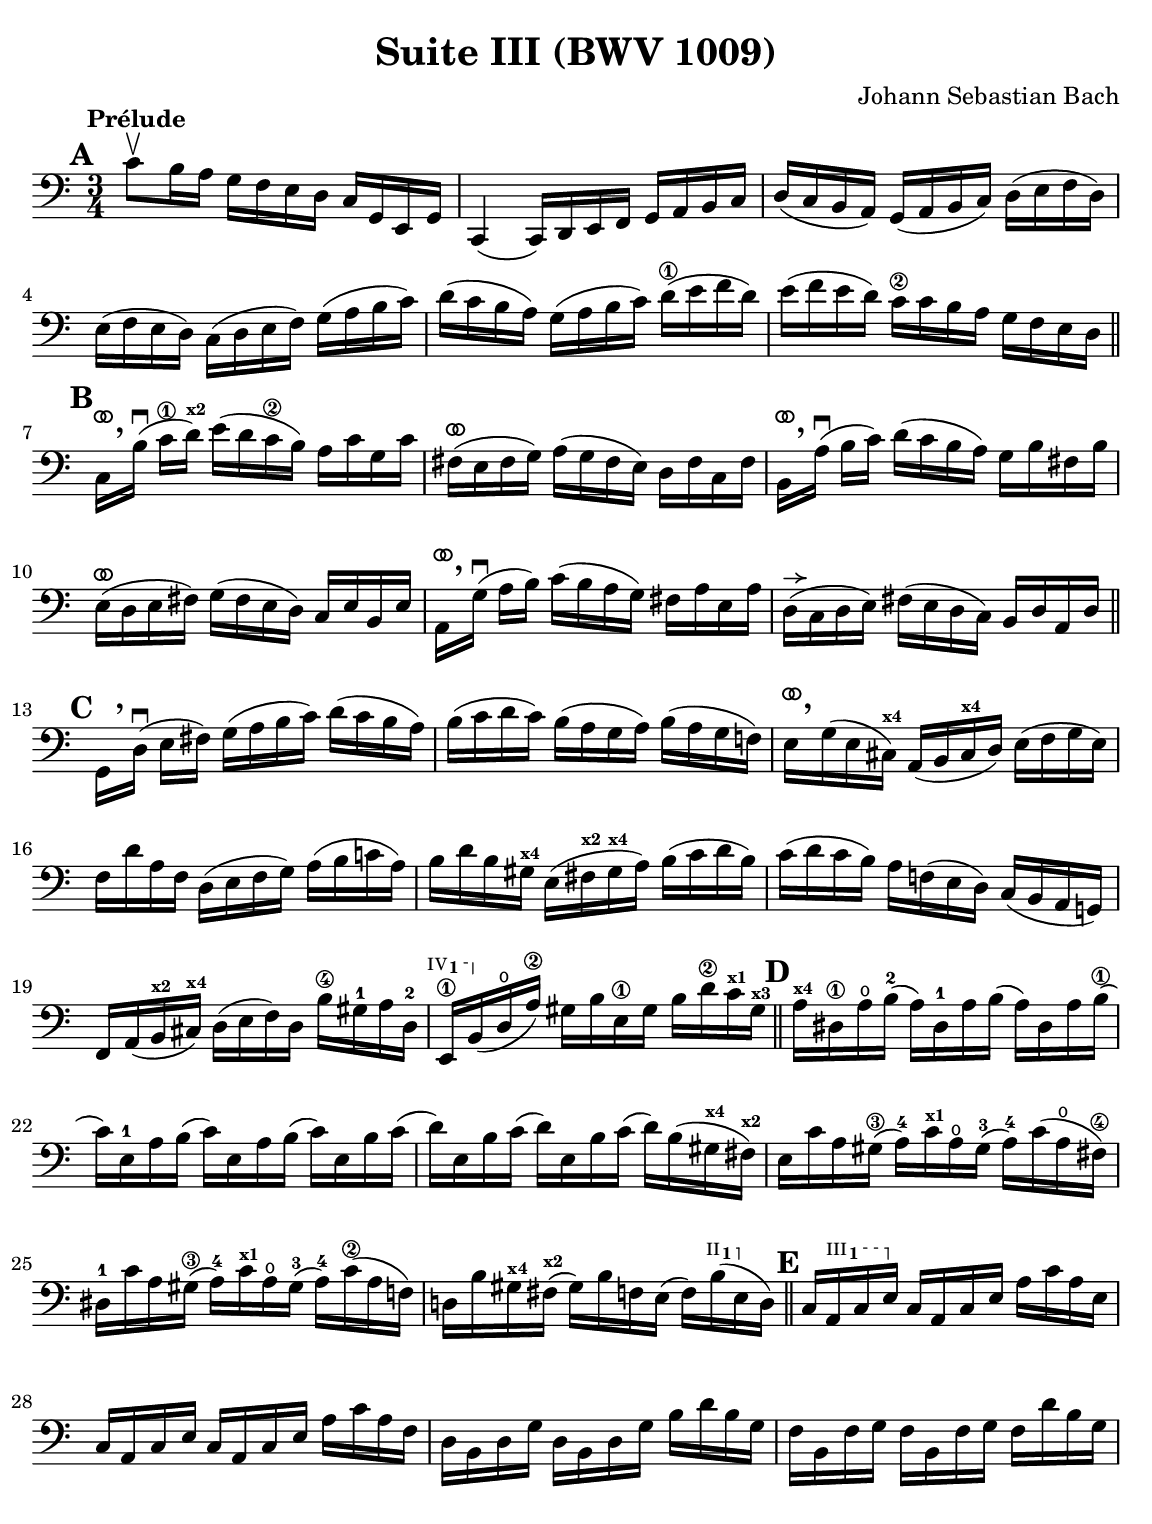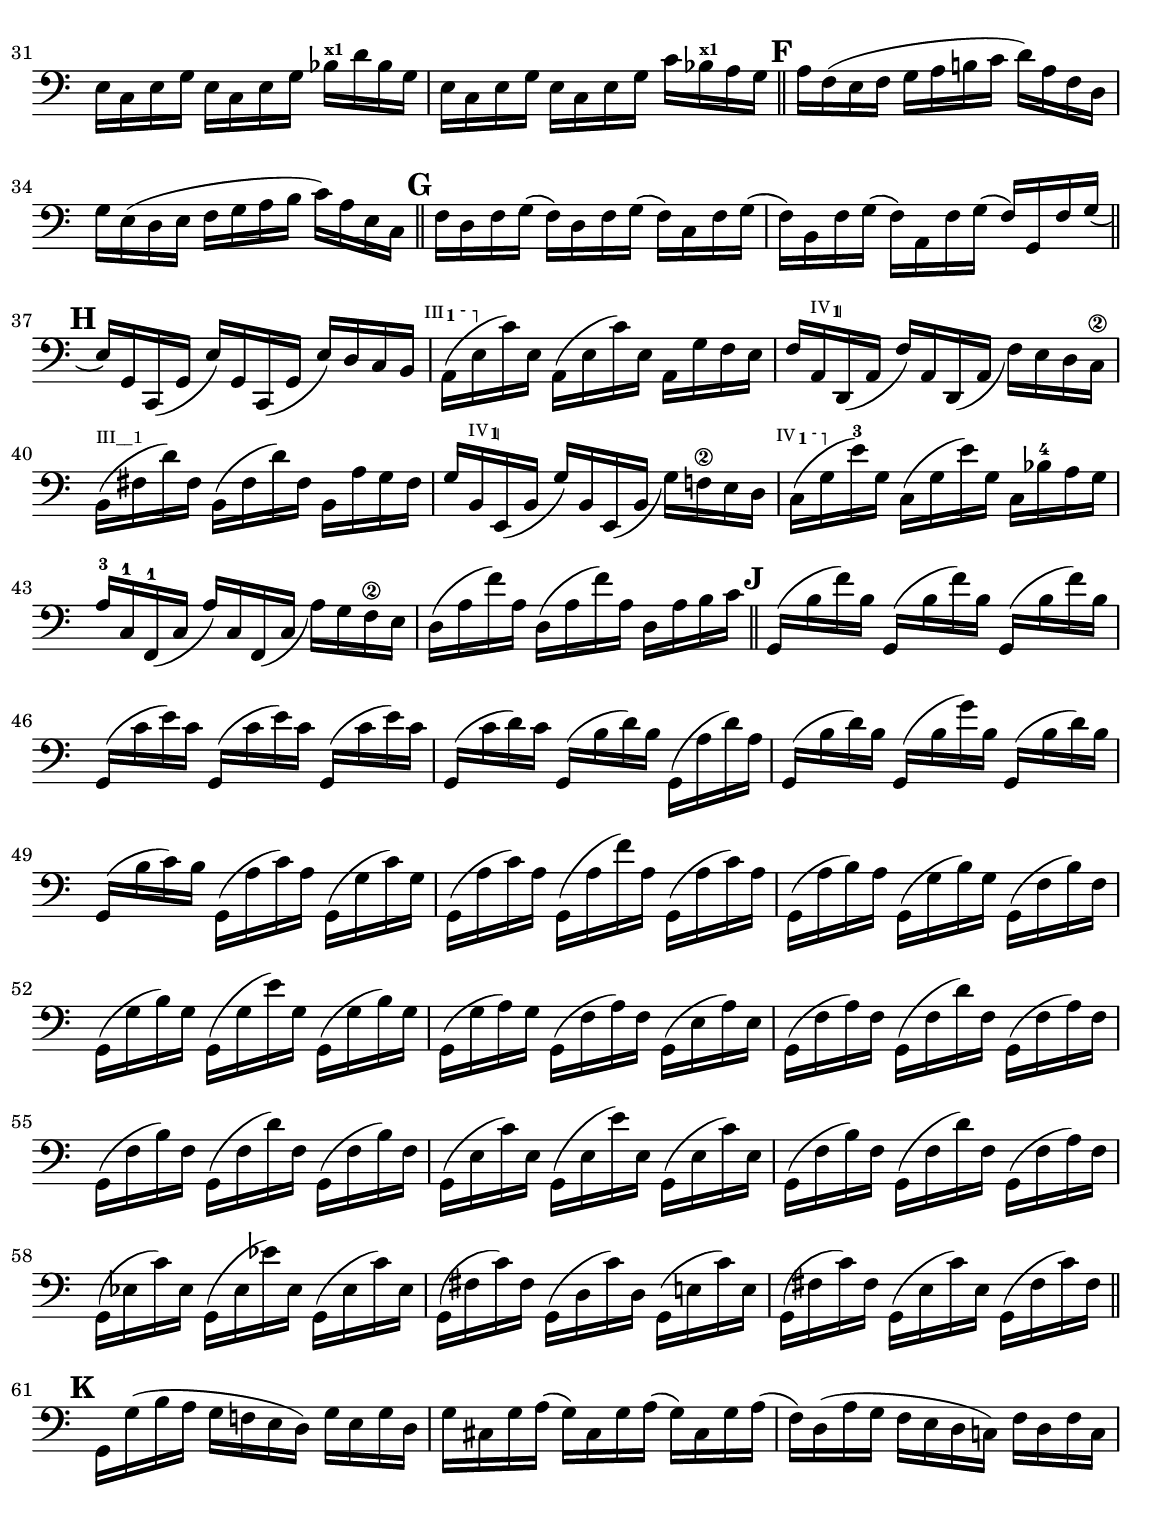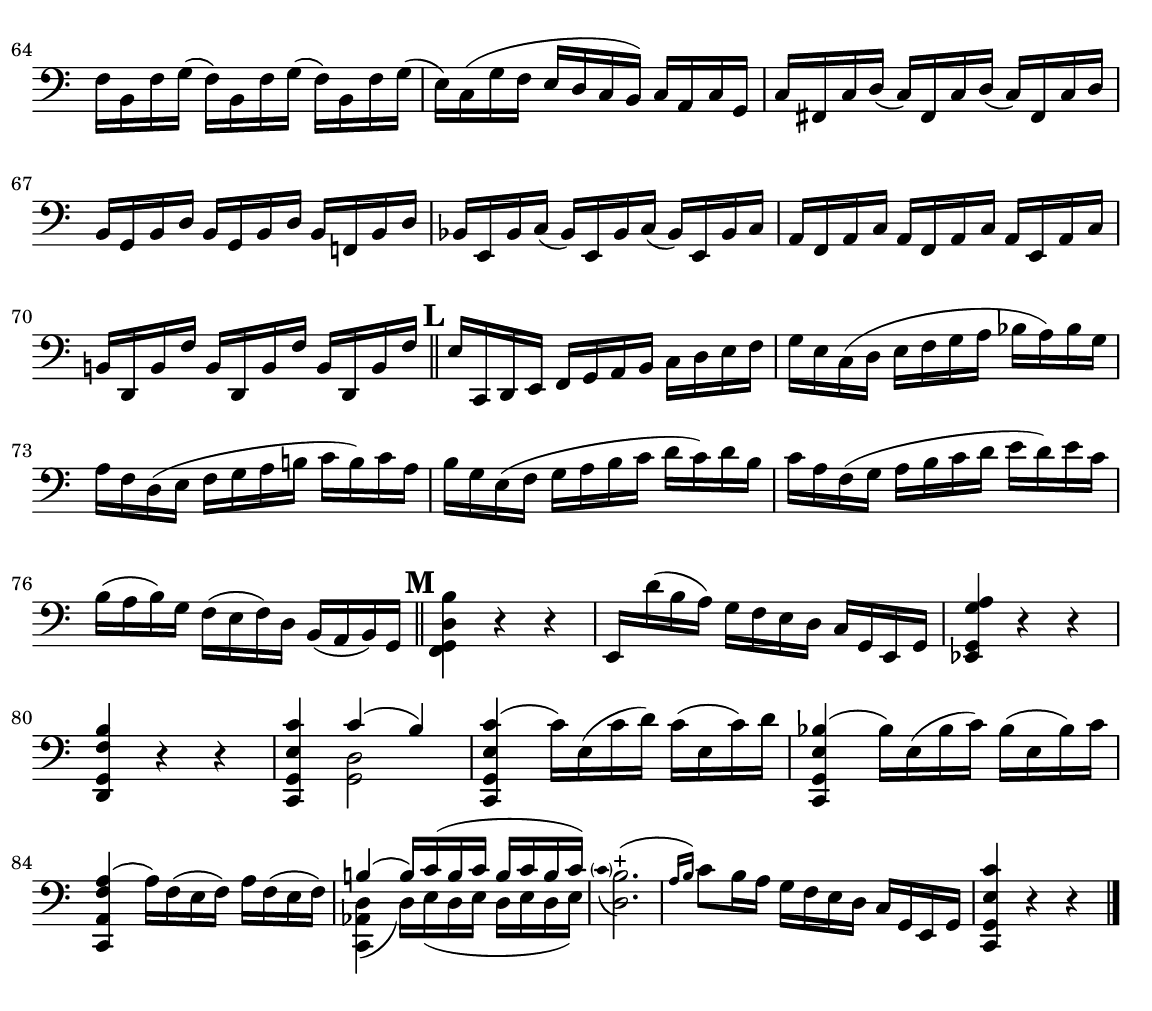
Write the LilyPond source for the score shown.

#(set-global-staff-size 21)

\version "2.18.2"

\header {
  title = "Suite III (BWV 1009)"
  composer = "Johann Sebastian Bach"
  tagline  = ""
}

\language "italiano"

% iPad Pro 12.9

\paper {
  paper-width  = 195\mm
  paper-height = 260\mm
  indent = #0
  page-count = #3
  line-width = #184
  print-page-number = ##f
  ragged-last-bottom = ##t
  ragged-bottom = ##f
%  ragged-last = ##t
}

% \phrasingSlurDashed
% \SlurDashed
% \slurSolid

allongerUne = \markup {
  \center-column {
    \combine
    \draw-line #'(-2 . 0)
    \arrow-head #X #RIGHT ##f
  }
}

ringsps = #"
  0.15 setlinewidth
  0.9 0.6 moveto
  0.4 0.6 0.5 0 361 arc
  stroke
  1.0 0.6 0.5 0 361 arc
  stroke
  "

vibrato = \markup {
  \with-dimensions #'(-0.2 . 1.6) #'(0 . 1.2)
  \postscript #ringsps
}

startModernBarre =
#(define-event-function (parser location fretnum partial)
   (number? number?)
    #{
      \tweak bound-details.left.text
        \markup
          \teeny \concat {
          #(format #f "~@r" fretnum)
          \hspace #.2
          \lower #.3 \small \bold \fontsize #-2 #(number->string partial)
          \hspace #.5
        }
      \tweak font-size -1
      \tweak font-shape #'upright
      \tweak style #'dashed-line
      \tweak dash-fraction #0.3
      \tweak dash-period #1
      \tweak bound-details.left.stencil-align-dir-y #0.35
      \tweak bound-details.left.padding 2.5 % was 0.25
      \tweak bound-details.left.attach-dir -1
      \tweak bound-details.left-broken.text ##f
      \tweak bound-details.left-broken.attach-dir -1
      %% adjust the numeric values to fit your needs:
      \tweak bound-details.left-broken.padding 0.5 %% was 1.5
      \tweak bound-details.right-broken.padding 0
      \tweak bound-details.right.padding 0.25
      \tweak bound-details.right.attach-dir 2
      \tweak bound-details.right-broken.text ##f
      \tweak bound-details.right.text
        \markup
          \with-dimensions #'(0 . 0) #'(-.3 . 0) %% was (0 . -1)
          \draw-line #'(0 . -1)
      \startTextSpan
   #})

stopBarre = \stopTextSpan

% Analysis brackets under the staff

\layout {
  \context {
    \Voice
    \consists "Horizontal_bracket_engraver"
  }
}

\score {
  \new Staff {
    \override Hairpin.to-barline = ##f
    \override Beam.auto-knee-gap = #2
    \override ParenthesesItem.padding = #0.1
    \override ParenthesesItem.font-size = #-1
    \override BreathingSign.text = \markup {
      \translate #'(-1.75 . 1.6)
      \musicglyph #"scripts.rcomma"
    }

    \tempo "Prélude"
    \time 3/4
    \key do \major
    \clef "bass"
    
      \mark \default
      do'8\upbow si16 la16 sol16 fa16 mi16 re16 do16 sol,16 mi,16 sol,16
    | do,4( do,16) re,16 mi,16 fa,16 sol,16 la,16 si,16 do16
    | re16( do16 si,16 la,16) sol,16( la,16 si,16 do16) re16( mi16 fa16 re16)
    | mi16( fa16 mi16 re16) do16( re16 mi16 fa16) sol16( la16 si16 do'16)
    | re'16( do'16 si16 la16) sol16( la16 si16 do'16) re'16(\1 mi'16 fa'16 re'16)
    | mi'16( fa'16 mi'16 re'16) do'16\2 do'16 si16 la16 sol16 fa16 mi16 re16
    \bar "||" \mark \default
      do16[^\vibrato \breathe si16]\downbow( do'16\1 re'16)^\markup{\teeny\bold x2} 
      mi'16( re'16 do'16\2 si16) la16 do'16 sol16 do'16
    | fad16(^\vibrato mi16 fad16 sol16) la16( sol16 fad16 mi16) re16 fad16 do16 fad16
    | si,16[^\vibrato \breathe la16](\downbow si16 do'16) re'16( do'16 si16 la16) sol16 si16 fad16 si16
    | mi16(^\vibrato re16 mi16 fad16) sol16( fad16 mi16 re16) do16 mi16 si,16 mi16
    | la,16[^\vibrato \breathe sol16](\downbow la16 si16) do'16( si16 la16 sol16) fad16 la16 mi16 la16
    | re16(^\allongerUne do16 re16 mi16) fad16( mi16 re16 do16) si,16 re16 la,16 re16
    \bar "||" \mark \default
      sol,16_[ \breathe re16]\downbow( mi16 fad16) sol16( la16 si16 do'16) re'16( do'16 si16 la16)
    | si16( do'16 re'16 do'16) si16( la16 sol16 la16) si16( la16 sol16 fa!16)
    | mi16[^\vibrato \breathe sol16( mi16 dod16)]^\markup{\teeny\bold x4} 
      la,16( si,16 dod16^\markup{\teeny\bold x4} re16) mi16( fa16 sol16 mi16)
    | fa16 re'16 la16 fa16 re16( mi16 fa16 sol16) la16( si16 do'!16 la16)
    | si16 re'16 si16 sold16^\markup{\bold\teeny x4} mi16( fad16^\markup{\bold\teeny x2} 
      sold16^\markup{\bold\teeny x4} la16) si16( do'16 re'16 si16)
    | do'16( re'16 do'16 si16) la16 fa!16( mi16 re16) do16( si,16 la,16 sol,!16)
    | fa,16 la,16( si,16^\markup{\teeny\bold x2} dod16)^\markup{\teeny\bold x4} 
      re16( mi16 fa16) re16 si16\4 sold16-1 la16 re16-2
    \startModernBarre #4 #1 mi,16\1 si,16( \stopBarre re16\open la16)\2 
    sold16 si16 mi16\1 sold16 si16 re'16\2 do'16^\markup{\teeny\bold x1} 
    sold16^\markup{\teeny\bold x3}
    \bar "||" \mark \default
      la16^\markup{\teeny\bold x4} red16\1 la16\open si16(-2 la16) red16-1 la16 si16( 
      la16) red16 la16 si16(\1
    | do'16) mi16-1 la16 si16( do'16) mi16 la16 si16( do'16) mi16 si16 do'16(
    | re'16) mi16 si16 do'16( re'16) mi16 si16 do'16( re'16) si16( 
      sold16^\markup{\teeny\bold x4} fad16)^\markup{\teeny\bold x2}
    | mi16 do'16 la16 sold16(\3 la16)-4 do'16^\markup{\teeny\bold x1} 
      la16\open sold16(-3 la16)-4 do'16( la16\open fad16)\4
    | red16-1 do'16 la16 sold16(\3 la16)-4 do'16^\markup{\teeny\bold x1} 
      la16\open sold16(-3 la16)-4 do'16(\2 la16 fa!16)
    | re!16 si16 sold16^\markup{\teeny\bold x4} fad16(^\markup{\teeny\bold x2} 
      sold16) si16 fa!16 mi16( fa16) 
      \startModernBarre #2 #1 si16( mi16 \stopBarre re16)
    \bar "||" \mark \default
      do16 \startModernBarre #3 #1 la,16 
      do16 mi16 \stopBarre do16 la,16 do16 mi16 la16 do'16 la16 mi16
    | do16 la,16 do16 mi16 do16 la,16 do16 mi16 la16 do'16 la16 fa16
    | re16 si,16 re16 sol16 re16 si,16 re16 sol16 si16 re'16 si16 sol16
    | fa16 si,16 fa16 sol16 fa16 si,16 fa16 sol16 fa16 re'16 si16 sol16
    | mi16 do16 mi16 sol16 mi16 do16 mi16 sol16 sib16^\markup{\bold\teeny x1}
      re'16 sib16 sol16
    | mi16 do16 mi16 sol16 mi16 do16 mi16 sol16 do'16 sib16^\markup{\bold\teeny x1} la16 sol16
    \bar "||" \mark \default
      la16 fa16( mi16 fa16 sol16 la16 si!16 do'16 re'16) la16 fa16 re16
    | sol16 mi16( re16 mi16 fa16 sol16 la16 si16 do'16) la16 mi16 do16
    \bar "||" \mark \default
      fa16 re16 fa16 sol16( fa16) re16 fa16 sol16( fa16) do16 fa16 sol16(
    | fa16) si,16 fa16 sol16( fa16) la,16 fa16 sol16( fa16) sol,16 fa16 sol16(
    \bar "||" \mark \default
      mi16) sol,16 do,16( sol,16 mi16) sol,16 do,16( sol,16 mi16) re16 do16 si,16
      \startModernBarre #3 #1 la,16( mi16 \stopBarre 
      do'16) mi16 la,16( mi16 do'16) mi16 la,16 sol16 fa16 mi16
    | fa16 \startModernBarre #4 #1 la,16 re,16( \stopBarre 
      la,16 fa16) la,16 re,16_( la,16 fa16) mi16 re16 do16\2
    | si,16(^\markup{\teeny III__1} fad16 
      re'16) fad16 si,16( fad16 re'16) fad16 si,16 la16 sol16 fad16
    | sol16 \startModernBarre #4 #1 si,16 mi,16( \stopBarre 
      si,16 sol16) si,16 mi,16_( si,16 sol16) fa!16\2 mi16 re16
      \startModernBarre #4 #1 do16( sol16 \stopBarre mi'16)-3 sol16 
      do16( sol16 mi'16) sol16 do16 sib16-4 la16 sol16
    | la16-3 do16-1 fa,16(-1 do16 la16) do16 fa,16_( do16 la16) sol16 fa16\2 mi16
    | re16( la16 fa'16) la16 re16( la16 fa'16) la16 re16 la16 si16 do'16
    \bar "||" \mark \default
      sol,16( si16 fa'16) si16 sol,16( si16 fa'16) si16 sol,16( si16 fa'16) si16
    | sol,16( do'16 mi'16) do'16 sol,16( do'16 mi'16) do'16 sol,16( do'16 mi'16) do'16
    | sol,16( do'16 re'16) do'16 sol,16( si16 re'16) si16 sol,16( la16 re'16) la16
    | sol,16( si16 re'16) si16 sol,16( si16 sol'16) si16 sol,16( si16 re'16) si16 
    | sol,16( si16 do'16) si16  sol,16( la16 do'16) la16 sol,16( sol16 do'16) sol16
    | sol,16( la16 do'16) la16 sol,16( la16 fa'16) la16 sol,16( la16 do'16) la16
    | sol,16( la16 si16) la16 sol,16( sol16 si16) sol16 sol,16( fa16 si16) fa16
    | sol,16( sol16 si16) sol16 sol,16( sol16 mi'16) sol16 sol,16( sol16 si16) sol16
    | sol,16( sol16 la16) sol16 sol,16( fa16 la16) fa16 sol,16( mi16 la16) mi16
    | sol,16( fa16 la16) fa16 sol,16( fa16 re'16) fa16 sol,16( fa16 la16) fa16
    | sol,16( fa16 si16) fa16 sol,16( fa16 re'16) fa16 sol,16( fa16 si16) fa16
    | sol,16( mi16 do'16) mi16 sol,16( mi16 mi'16) mi16 sol,16( mi16 do'16) mi16
    | sol,16( fa16 si16) fa16 sol,16( fa16 re'16) fa16 sol,16( fa16 la16) fa16
    | sol,16( mib16 do'16) mib16 sol,16( mib16 mib'16) mib16 sol,16( mib16 do'16) mib16
    | sol,16( fad16 do'16) fad16 sol,16( re16 do'16) re16 sol,16( mi!16 do'16) mi16
    | sol,16( fad16 do'16) fad16  sol,16( mi16 do'16) mi16 sol,16( fad16 do'16) fad16 
    \bar "||" \mark \default
      sol,16 sol16( si16 la16 sol16 fa!16 mi16 re16) sol16 mi16 sol16 re16
    | sol16 dod16 sol16 la16( sol16) dod16 sol16 la16( sol16) dod16 sol16 la16(
    | fa16) re16( la16 sol16 fa16 mi16 re16 do!16) fa16 re16 fa16 do16 
    | fa16 si,16 fa16 sol16( fa16) si,16 fa16 sol16( fa16) si,16 fa16 sol16(
    | mi16) do16( sol16 fa16 mi16 re16 do16 si,16) do16 la,16 do16 sol,16
    | do16 fad,16 do16 re16( do16) fad,16  do16 re16( do16) fad,16 do16 re16
    | si,16 sol,16 si,16 re16 si,16 sol,16 si,16 re16 si,16 fa,!16 si,16 re16
    | sib,16 mi,16 sib,16 do16( sib,16) mi,16 sib,16 do16( sib,16) mi,16 sib,16 do16
    | la,16 fa,16 la,16 do16 la,16 fa,16 la,16 do16 la,16 mi,16 la,16 do16
    | si,!16 re,16 si,16 fa16 si,16 re,16 si,16 fa16 si,16 re,16 si,16 fa16
    \bar "||" \mark \default
      mi16 do,16 re,16 mi,16 fa,16 sol,16 la,16 si,16 do16 re16 mi16 fa16
    | sol16 mi16 do16( re16 mi16 fa16 sol16 la16 sib16 la16) sib16 sol16
    | la16 fa16 re16( mi16 fa16 sol16 la16 si!16 do'16 si16) do'16 la16
    | si16 sol16 mi16( fa16 sol16 la16 si16 do'16 re'16 do'16) re'16 si16
    | do'16 la16 fa16( sol16 la16 si16 do'16 re'16 mi'16 re'16) mi'16 do'16
    | si16( la16 si16) sol16 fa16( mi16 fa16) re16 si,16( la,16 si,16) sol,16
    \bar "||" \mark \default
      <<si4 re4 sol,4 fa,4>> r4 r4
    | mi,16 re'16( si16 la16) sol16 fa16 mi16 re16 do16 sol,16 mi,16 sol,16
    | <<la4 sol4 sol,4 mib,4>> r4 r4
    | <<si4 fa4 sol,4 re,4>> r4 r4
    | <<do'4 mi4 sol,4 do,4>> <<{do'4( si4)}\\{<<re2 sol,2>>}>>
    | <<do'4( mi4 sol,4 do,4>> do'16) mi16( do'16 re'16) do'16( mi16 do'16) re'16
    | <<sib4( mi4 sol,4 do,4>> sib16) mi16( sib16 do'16) sib16( mi16 sib16) do'16
    | <<la4( fa4 la,4 do,4>> la16) fa16( mi16 fa16) la16 fa16( mi16 fa16)
    | <<{si!4( si16) do'16( si16 do'16 si16 do'16 si16 do'16)}\\
        {<<re4( lab,4 do,4>> re16) mi16( re16 mi16 re16 mi16 re16 mi16)}>> 
    | <<\appoggiatura {\hide Stem \parenthesize do'4 \undo \hide Stem} si2.-+( re2.>>
      \grace{la16 si16)}
    | do'8 si16 la16 sol16 fa16 mi16 re16 do16 sol,16 mi,16 sol,16     
    | <<do'4 mi4 sol,4 do,4>> r4 r4
     \bar "|."
  }
}
